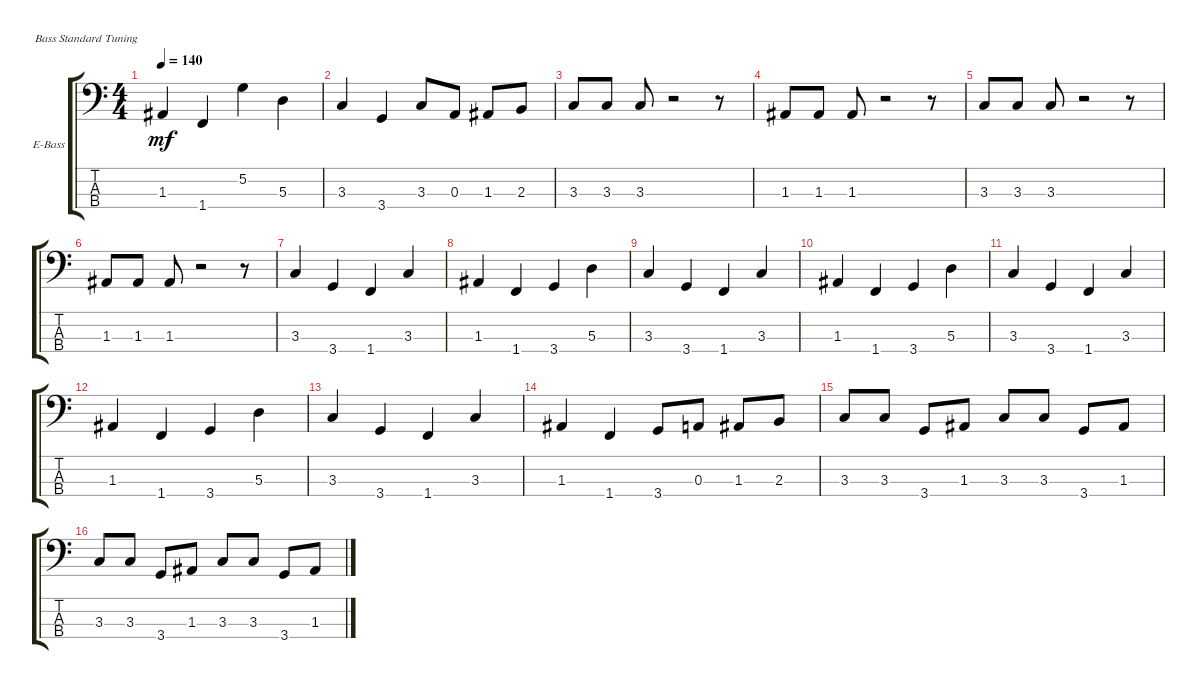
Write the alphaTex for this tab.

\defaultSystemsLayout 4
\bracketExtendMode groupsimilarinstruments
\firstSystemTrackNameOrientation horizontal
\otherSystemsTrackNameOrientation horizontal
\track ("Electric Bass" "E-Bass") {instrument electricbassfinger}
\staff {score tabs}
\tuning (G2 D2 A1 E1)
\ts (4 4)
\tempo 140
\clef f4
\scale
0.333333
\ks c
1.3.4{dy mf} 1.4.4 5.2.4 5.3.4 |
\scale
0.333333 3.3.4 3.4.4 3.3.8 0.3.8 1.3.8 2.3.8 |
\scale
0.333333 3.3.8 3.3.8 3.3.8 r.2 r.8 |
\scale
0.333333 1.3.8 1.3.8 1.3.8 r.2 r.8 |
\scale
0.333333 3.3.8 3.3.8 3.3.8 r.2 r.8 |
\scale
0.333333 1.3.8 1.3.8 1.3.8 r.2 r.8 |
\scale
0.333333 3.3.4 3.4.4 1.4.4 3.3.4 |
\scale
0.333333 1.3.4 1.4.4 3.4.4 5.3.4 |
\scale
0.333333 3.3.4 3.4.4 1.4.4 3.3.4 |
\scale
0.333333 1.3.4 1.4.4 3.4.4 5.3.4 |
\scale
0.333333 3.3.4 3.4.4 1.4.4 3.3.4 |
\scale
0.333333 1.3.4 1.4.4 3.4.4 5.3.4 |
\scale
0.333333 3.3.4 3.4.4 1.4.4 3.3.4 |
\scale
0.333333 1.3.4 1.4.4 3.4.8 0.3.8 1.3.8 2.3.8 |
\scale
0.333333 3.3.8 3.3.8 3.4.8 1.3.8 3.3.8 3.3.8 3.4.8 1.3.8 |
\scale
0.333333 3.3.8 3.3.8 3.4.8 1.3.8 3.3.8 3.3.8 3.4.8 1.3.8
